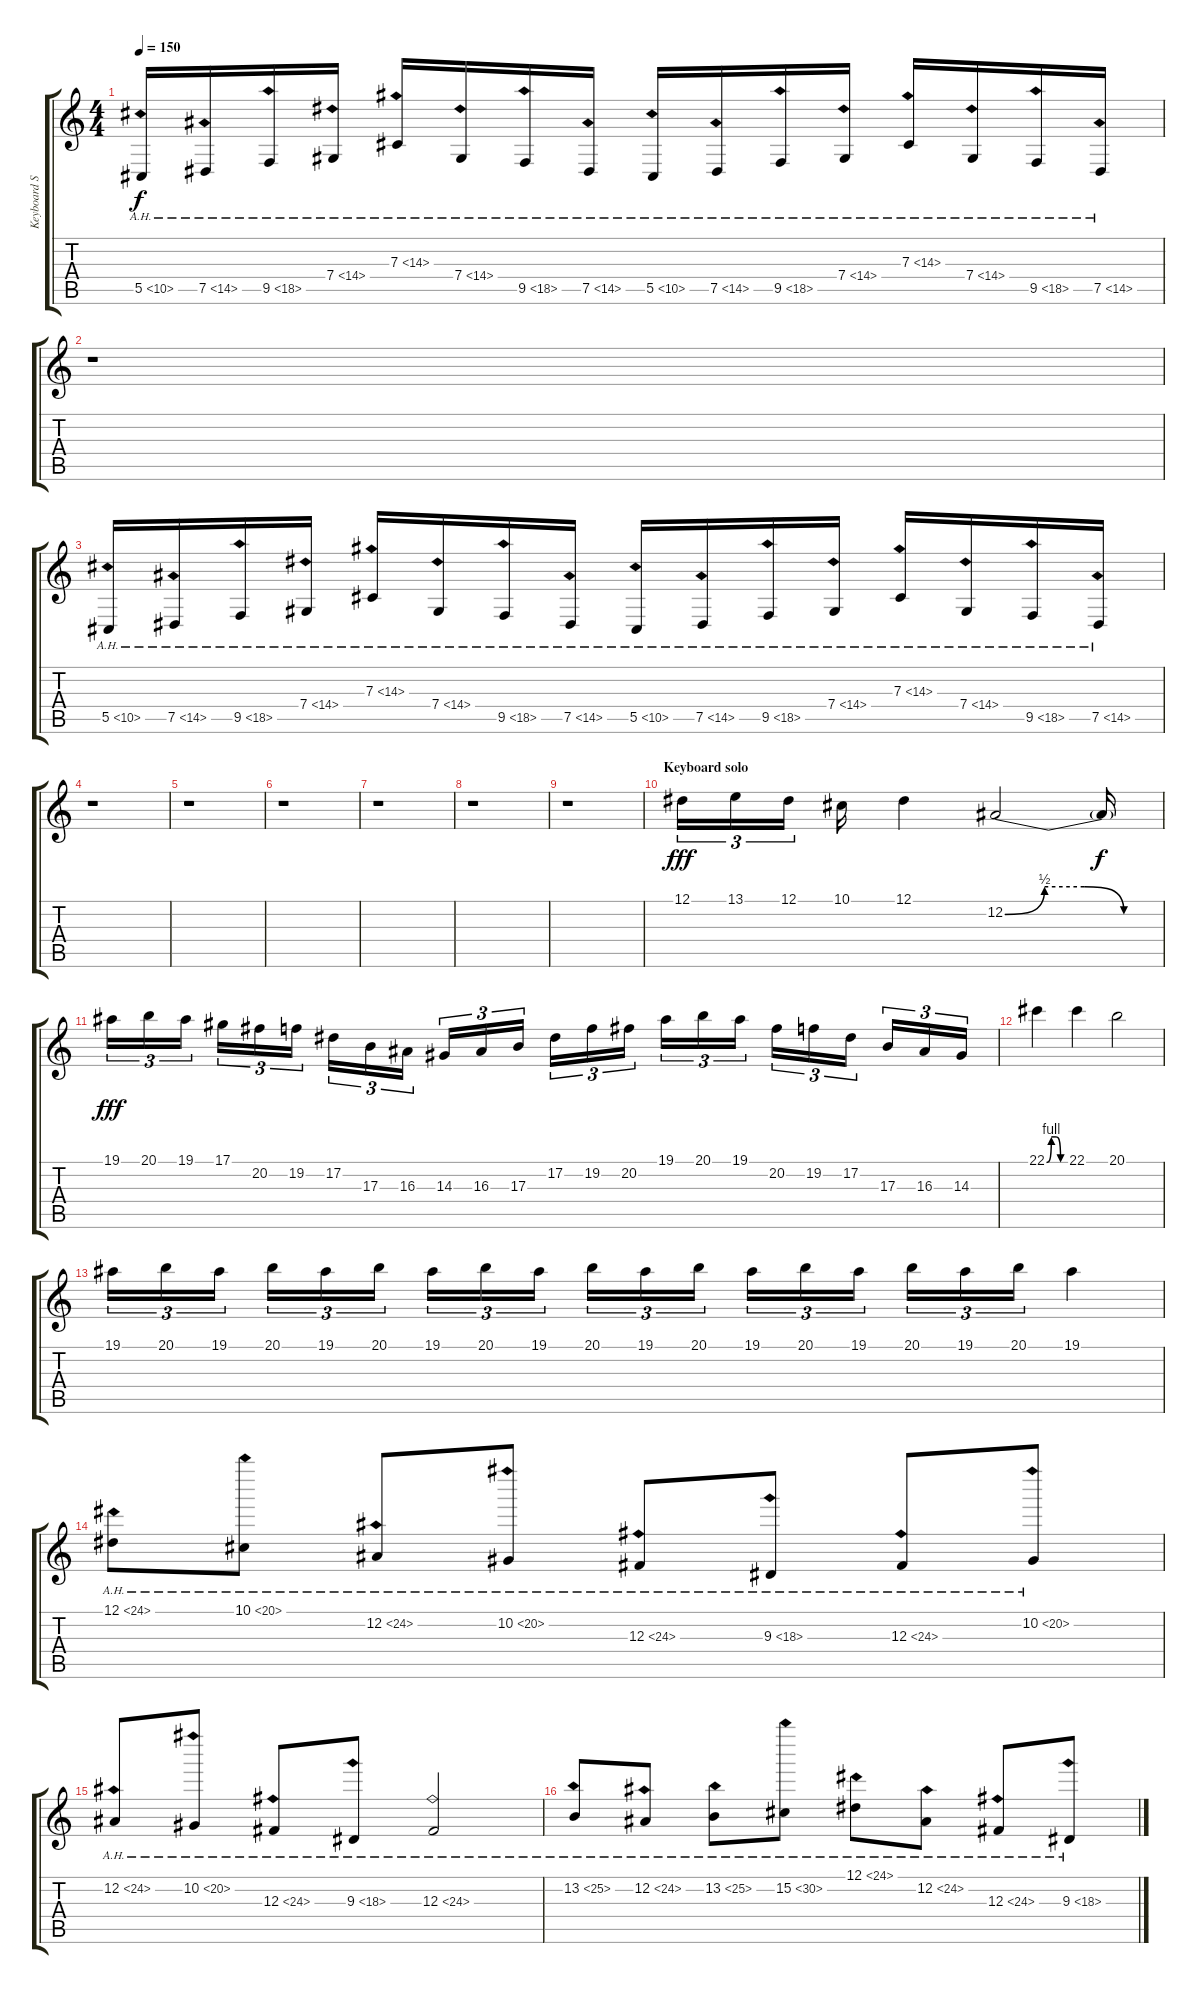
\track ("Keyboard Solo" "Keyboard S") {instrument lead1square}
\staff {score tabs}
\tuning (Eb4 Bb3 Gb3 Db3 Ab2 Eb2) {hide}
\ts (4 4)
\tempo 150
\clef g2
\ks c
5.5{ah 5}.16{dy f} 7.5{ah 7}.16 9.5{ah 9}.16 7.4{ah 7}.16 7.3{ah 7}.16 7.4{ah 7}.16 9.5{ah 9}.16 7.5{ah 7}.16 5.5{ah 5}.16 7.5{ah 7}.16 9.5{ah 9}.16 7.4{ah 7}.16 7.3{ah 7}.16 7.4{ah 7}.16 9.5{ah 9}.16 7.5{ah 7}.16 |
r.1 |
5.5{ah 5}.16 7.5{ah 7}.16 9.5{ah 9}.16 7.4{ah 7}.16 7.3{ah 7}.16 7.4{ah 7}.16 9.5{ah 9}.16 7.5{ah 7}.16 5.5{ah 5}.16 7.5{ah 7}.16 9.5{ah 9}.16 7.4{ah 7}.16 7.3{ah 7}.16 7.4{ah 7}.16 9.5{ah 9}.16 7.5{ah 7}.16 |
r.1 |
r.1 |
r.1 |
r.1 |
r.1 |
r.1 |
\section ("" "Keyboard solo")
12.1.16{tu (3 2) dy fff} 13.1.16{tu (3 2)} 12.1.16{tu (3 2)} 10.1.16 12.1.4 12.2{be (custom 0 0 15 2 30 2 45 0 60 0)}.2 12.2{t}.16{dy f} |
19.1.16{tu (3 2) dy fff} 20.1.16{tu (3 2)} 19.1.16{tu (3 2)} 17.1.16{tu (3 2)} 20.2.16{tu (3 2)} 19.2.16{tu (3 2)} 17.2.16{tu (3 2)} 17.3.16{tu (3 2)} 16.3.16{tu (3 2)} 14.3.16{tu (3 2)} 16.3.16{tu (3 2)} 17.3.16{tu (3 2)} 17.2.16{tu (3 2)} 19.2.16{tu (3 2)} 20.2.16{tu (3 2)} 19.1.16{tu (3 2)} 20.1.16{tu (3 2)} 19.1.16{tu (3 2)} 20.2.16{tu (3 2)} 19.2.16{tu (3 2)} 17.2.16{tu (3 2)} 17.3.16{tu (3 2)} 16.3.16{tu (3 2)} 14.3.16{tu (3 2)} |
22.1{be (custom 0 0 15 4 30 4 45 0 60 0)}.4 22.1.4 20.1.2 |
19.1.16{tu (3 2)} 20.1.16{tu (3 2)} 19.1.16{tu (3 2)} 20.1.16{tu (3 2)} 19.1.16{tu (3 2)} 20.1.16{tu (3 2)} 19.1.16{tu (3 2)} 20.1.16{tu (3 2)} 19.1.16{tu (3 2)} 20.1.16{tu (3 2)} 19.1.16{tu (3 2)} 20.1.16{tu (3 2)} 19.1.16{tu (3 2)} 20.1.16{tu (3 2)} 19.1.16{tu (3 2)} 20.1.16{tu (3 2)} 19.1.16{tu (3 2)} 20.1.16{tu (3 2)} 19.1.4 |
12.1{ah 12}.8 10.1{ah 10}.8 12.2{ah 12}.8 10.2{ah 10}.8 12.3{ah 12}.8 9.3{ah 9}.8 12.3{ah 12}.8 10.2{ah 10}.8 |
12.2{ah 12}.8 10.2{ah 10}.8 12.3{ah 12}.8 9.3{ah 9}.8 12.3{ah 12}.2 |
13.2{ah 12}.8 12.2{ah 12}.8 13.2{ah 12}.8 15.2{ah 15}.8 12.1{ah 12}.8 12.2{ah 12}.8 12.3{ah 12}.8 9.3{ah 9}.8
